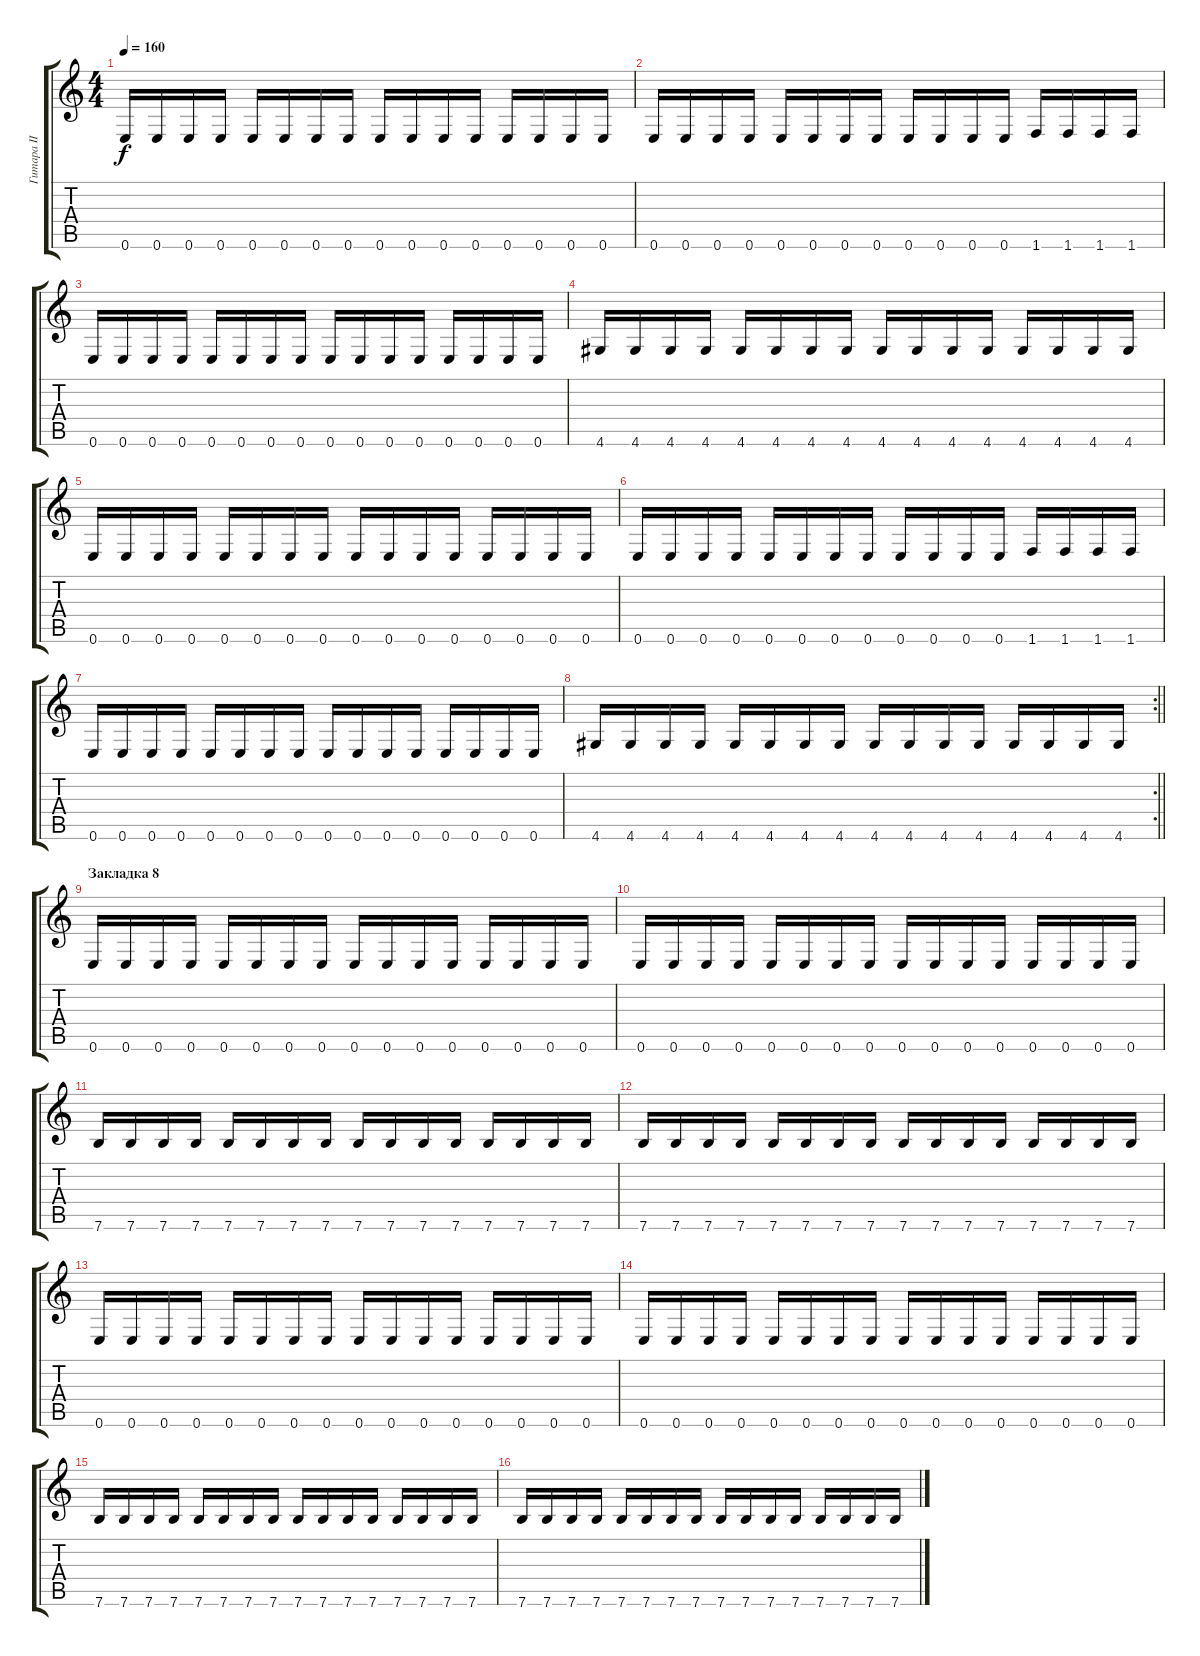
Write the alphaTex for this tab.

\track ("Гитара II" "Гитара II") {instrument distortionguitar}
\staff {score tabs}
\tuning (E4 B3 G3 D3 A2 E2) {hide}
\ts (4 4)
\tempo 160
\clef g2
\ks c
0.6.16{dy f volume 8 instrument distortionguitar} 0.6.16 0.6.16 0.6.16 0.6.16 0.6.16 0.6.16 0.6.16 0.6.16 0.6.16 0.6.16 0.6.16 0.6.16 0.6.16 0.6.16 0.6.16 |
0.6.16 0.6.16 0.6.16 0.6.16 0.6.16 0.6.16 0.6.16 0.6.16 0.6.16 0.6.16 0.6.16 0.6.16 1.6.16 1.6.16 1.6.16 1.6.16 |
0.6.16 0.6.16 0.6.16 0.6.16 0.6.16 0.6.16 0.6.16 0.6.16 0.6.16 0.6.16 0.6.16 0.6.16 0.6.16 0.6.16 0.6.16 0.6.16 |
4.6.16 4.6.16 4.6.16 4.6.16 4.6.16 4.6.16 4.6.16 4.6.16 4.6.16 4.6.16 4.6.16 4.6.16 4.6.16 4.6.16 4.6.16 4.6.16 |
0.6.16{volume 8 instrument distortionguitar} 0.6.16 0.6.16 0.6.16 0.6.16 0.6.16 0.6.16 0.6.16 0.6.16 0.6.16 0.6.16 0.6.16 0.6.16 0.6.16 0.6.16 0.6.16 |
0.6.16 0.6.16 0.6.16 0.6.16 0.6.16 0.6.16 0.6.16 0.6.16 0.6.16 0.6.16 0.6.16 0.6.16 1.6.16 1.6.16 1.6.16 1.6.16 |
0.6.16 0.6.16 0.6.16 0.6.16 0.6.16 0.6.16 0.6.16 0.6.16 0.6.16 0.6.16 0.6.16 0.6.16 0.6.16 0.6.16 0.6.16 0.6.16 |
\rc 2
\barLineRight lightlight
4.6.16 4.6.16 4.6.16 4.6.16 4.6.16 4.6.16 4.6.16 4.6.16 4.6.16 4.6.16 4.6.16 4.6.16 4.6.16 4.6.16 4.6.16 4.6.16 |
\section ("" "Закладка 8")
0.6.16{volume 9} 0.6.16 0.6.16 0.6.16 0.6.16 0.6.16 0.6.16 0.6.16 0.6.16 0.6.16 0.6.16 0.6.16 0.6.16 0.6.16 0.6.16 0.6.16 |
0.6.16 0.6.16 0.6.16 0.6.16 0.6.16 0.6.16 0.6.16 0.6.16 0.6.16 0.6.16 0.6.16 0.6.16 0.6.16 0.6.16 0.6.16 0.6.16 |
7.6.16 7.6.16 7.6.16 7.6.16 7.6.16 7.6.16 7.6.16 7.6.16 7.6.16 7.6.16 7.6.16 7.6.16 7.6.16 7.6.16 7.6.16 7.6.16 |
7.6.16 7.6.16 7.6.16 7.6.16 7.6.16 7.6.16 7.6.16 7.6.16 7.6.16 7.6.16 7.6.16 7.6.16 7.6.16 7.6.16 7.6.16 7.6.16 |
0.6.16 0.6.16 0.6.16 0.6.16 0.6.16 0.6.16 0.6.16 0.6.16 0.6.16 0.6.16 0.6.16 0.6.16 0.6.16 0.6.16 0.6.16 0.6.16 |
0.6.16 0.6.16 0.6.16 0.6.16 0.6.16 0.6.16 0.6.16 0.6.16 0.6.16 0.6.16 0.6.16 0.6.16 0.6.16 0.6.16 0.6.16 0.6.16 |
7.6.16 7.6.16 7.6.16 7.6.16 7.6.16 7.6.16 7.6.16 7.6.16 7.6.16 7.6.16 7.6.16 7.6.16 7.6.16 7.6.16 7.6.16 7.6.16 |
7.6.16 7.6.16 7.6.16 7.6.16 7.6.16 7.6.16 7.6.16 7.6.16 7.6.16 7.6.16 7.6.16 7.6.16 7.6.16 7.6.16 7.6.16 7.6.16
